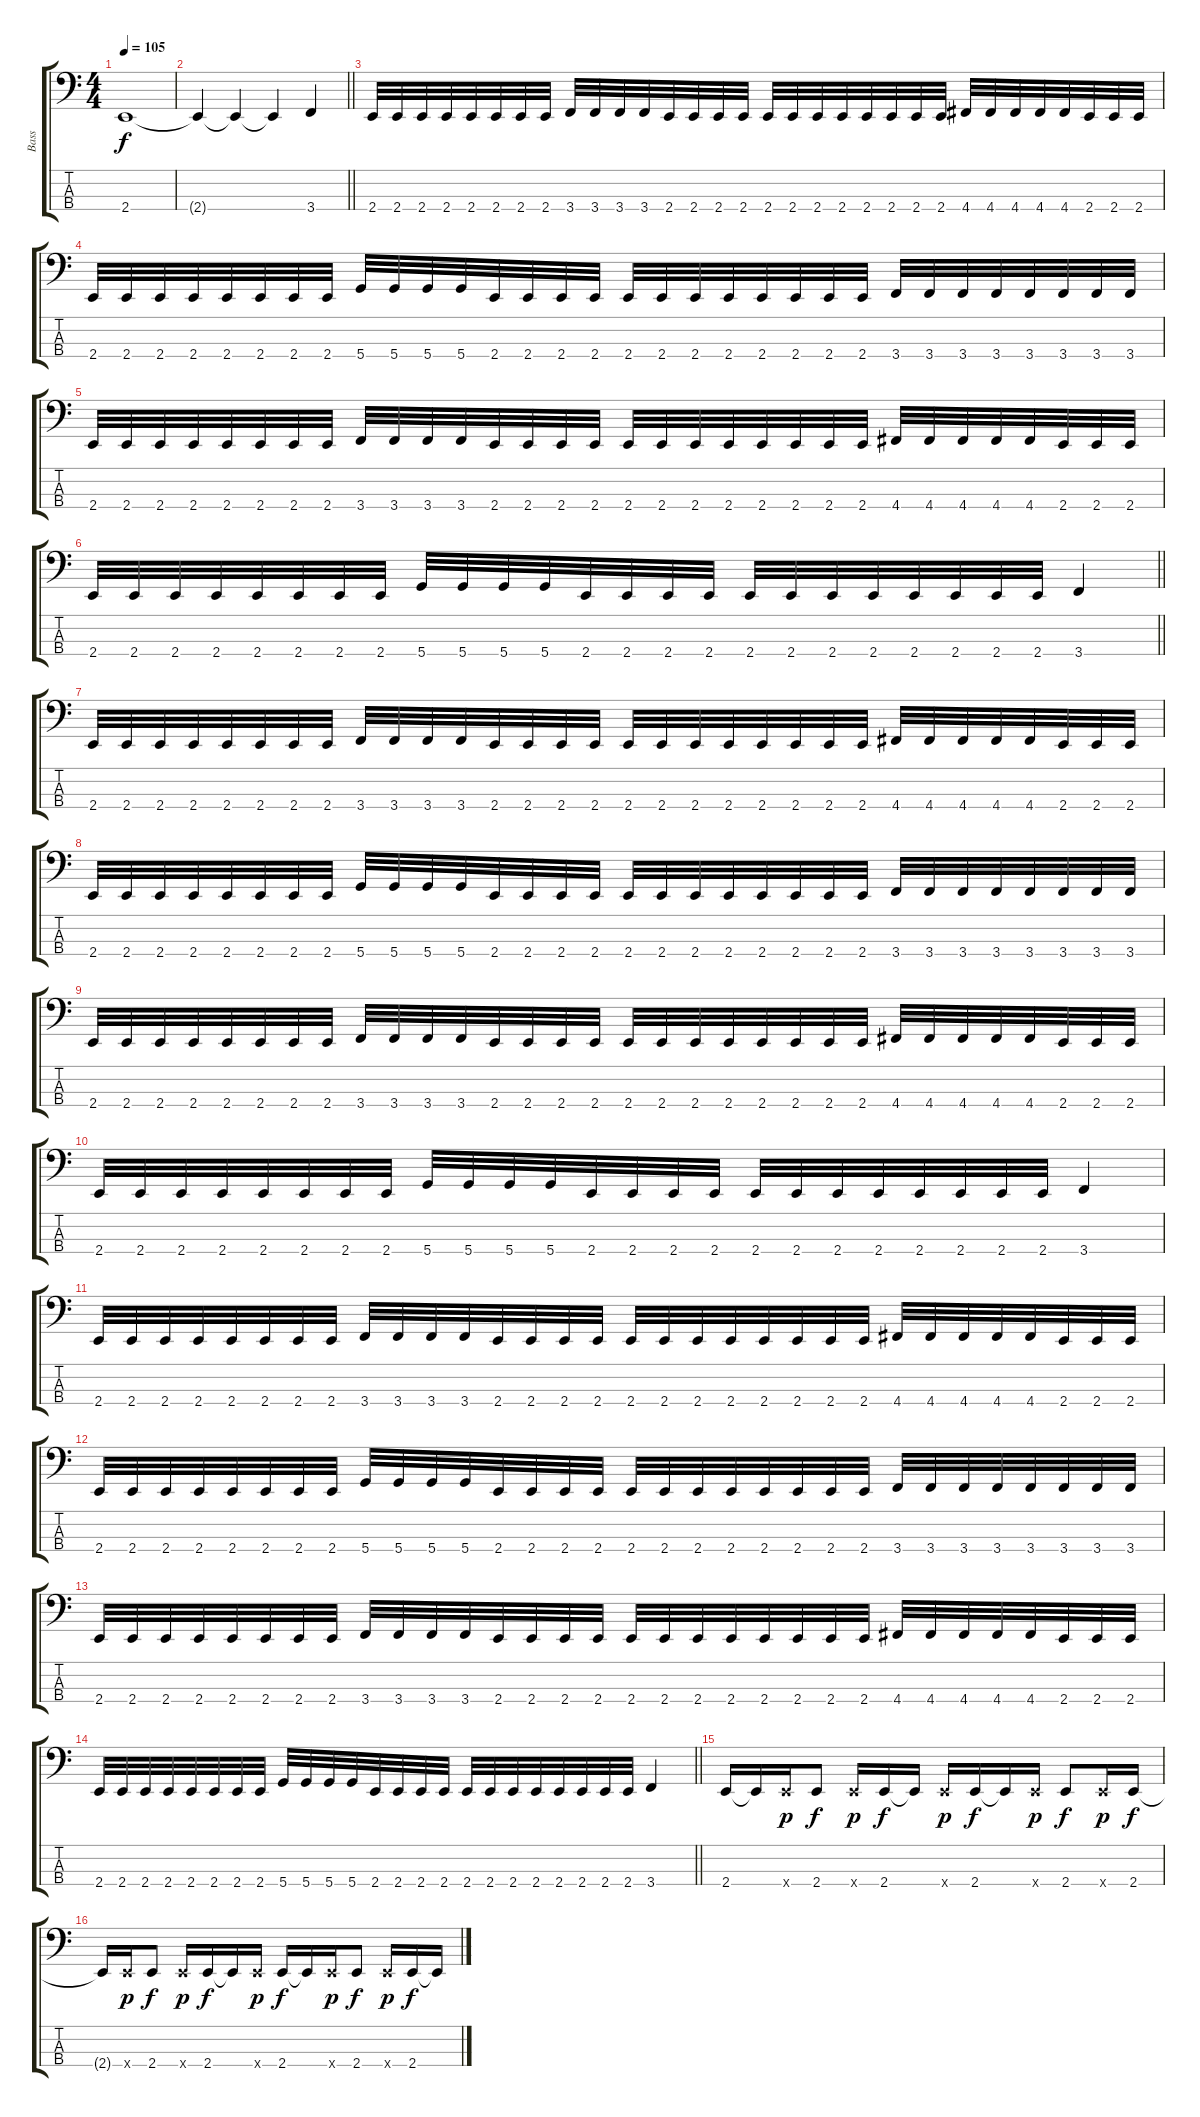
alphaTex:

\track ("Bass" "Bass") {instrument electricbassfinger}
\staff {score tabs}
\tuning (F2 C2 G1 D1) {hide}
\ts (4 4)
\tempo 105
\clef f4
\ks c
2.4{t}.1{dy f} |
\barLineRight lightlight
2.4{t}.4 2.4{t}.4 2.4{t}.4 3.4.4 |
\section ("" "")
2.4.32 2.4.32 2.4.32 2.4.32 2.4.32 2.4.32 2.4.32 2.4.32 3.4.32 3.4.32 3.4.32 3.4.32 2.4.32 2.4.32 2.4.32 2.4.32 2.4.32 2.4.32 2.4.32 2.4.32 2.4.32 2.4.32 2.4.32 2.4.32 4.4.32 4.4.32 4.4.32 4.4.32 4.4.32 2.4.32 2.4.32 2.4.32 |
2.4.32 2.4.32 2.4.32 2.4.32 2.4.32 2.4.32 2.4.32 2.4.32 5.4.32 5.4.32 5.4.32 5.4.32 2.4.32 2.4.32 2.4.32 2.4.32 2.4.32 2.4.32 2.4.32 2.4.32 2.4.32 2.4.32 2.4.32 2.4.32 3.4.32 3.4.32 3.4.32 3.4.32 3.4.32 3.4.32 3.4.32 3.4.32 |
2.4.32 2.4.32 2.4.32 2.4.32 2.4.32 2.4.32 2.4.32 2.4.32 3.4.32 3.4.32 3.4.32 3.4.32 2.4.32 2.4.32 2.4.32 2.4.32 2.4.32 2.4.32 2.4.32 2.4.32 2.4.32 2.4.32 2.4.32 2.4.32 4.4.32 4.4.32 4.4.32 4.4.32 4.4.32 2.4.32 2.4.32 2.4.32 |
\barLineRight lightlight
2.4.32 2.4.32 2.4.32 2.4.32 2.4.32 2.4.32 2.4.32 2.4.32 5.4.32 5.4.32 5.4.32 5.4.32 2.4.32 2.4.32 2.4.32 2.4.32 2.4.32 2.4.32 2.4.32 2.4.32 2.4.32 2.4.32 2.4.32 2.4.32 3.4.4 |
\section ("" "")
2.4.32 2.4.32 2.4.32 2.4.32 2.4.32 2.4.32 2.4.32 2.4.32 3.4.32 3.4.32 3.4.32 3.4.32 2.4.32 2.4.32 2.4.32 2.4.32 2.4.32 2.4.32 2.4.32 2.4.32 2.4.32 2.4.32 2.4.32 2.4.32 4.4.32 4.4.32 4.4.32 4.4.32 4.4.32 2.4.32 2.4.32 2.4.32 |
2.4.32 2.4.32 2.4.32 2.4.32 2.4.32 2.4.32 2.4.32 2.4.32 5.4.32 5.4.32 5.4.32 5.4.32 2.4.32 2.4.32 2.4.32 2.4.32 2.4.32 2.4.32 2.4.32 2.4.32 2.4.32 2.4.32 2.4.32 2.4.32 3.4.32 3.4.32 3.4.32 3.4.32 3.4.32 3.4.32 3.4.32 3.4.32 |
2.4.32 2.4.32 2.4.32 2.4.32 2.4.32 2.4.32 2.4.32 2.4.32 3.4.32 3.4.32 3.4.32 3.4.32 2.4.32 2.4.32 2.4.32 2.4.32 2.4.32 2.4.32 2.4.32 2.4.32 2.4.32 2.4.32 2.4.32 2.4.32 4.4.32 4.4.32 4.4.32 4.4.32 4.4.32 2.4.32 2.4.32 2.4.32 |
2.4.32 2.4.32 2.4.32 2.4.32 2.4.32 2.4.32 2.4.32 2.4.32 5.4.32 5.4.32 5.4.32 5.4.32 2.4.32 2.4.32 2.4.32 2.4.32 2.4.32 2.4.32 2.4.32 2.4.32 2.4.32 2.4.32 2.4.32 2.4.32 3.4.4 |
2.4.32 2.4.32 2.4.32 2.4.32 2.4.32 2.4.32 2.4.32 2.4.32 3.4.32 3.4.32 3.4.32 3.4.32 2.4.32 2.4.32 2.4.32 2.4.32 2.4.32 2.4.32 2.4.32 2.4.32 2.4.32 2.4.32 2.4.32 2.4.32 4.4.32 4.4.32 4.4.32 4.4.32 4.4.32 2.4.32 2.4.32 2.4.32 |
2.4.32 2.4.32 2.4.32 2.4.32 2.4.32 2.4.32 2.4.32 2.4.32 5.4.32 5.4.32 5.4.32 5.4.32 2.4.32 2.4.32 2.4.32 2.4.32 2.4.32 2.4.32 2.4.32 2.4.32 2.4.32 2.4.32 2.4.32 2.4.32 3.4.32 3.4.32 3.4.32 3.4.32 3.4.32 3.4.32 3.4.32 3.4.32 |
2.4.32 2.4.32 2.4.32 2.4.32 2.4.32 2.4.32 2.4.32 2.4.32 3.4.32 3.4.32 3.4.32 3.4.32 2.4.32 2.4.32 2.4.32 2.4.32 2.4.32 2.4.32 2.4.32 2.4.32 2.4.32 2.4.32 2.4.32 2.4.32 4.4.32 4.4.32 4.4.32 4.4.32 4.4.32 2.4.32 2.4.32 2.4.32 |
\barLineRight lightlight
2.4.32 2.4.32 2.4.32 2.4.32 2.4.32 2.4.32 2.4.32 2.4.32 5.4.32 5.4.32 5.4.32 5.4.32 2.4.32 2.4.32 2.4.32 2.4.32 2.4.32 2.4.32 2.4.32 2.4.32 2.4.32 2.4.32 2.4.32 2.4.32 3.4.4 |
\section ("" "")
2.4.16 2.4{t}.16 2.4{x}.16{dy p} 2.4.8{dy f} 2.4{x}.16{dy p} 2.4.16{dy f} 2.4{t}.16 2.4{x}.16{dy p} 2.4.16{dy f} 2.4{t}.16 2.4{x}.16{dy p} 2.4.8{dy f} 2.4{x}.16{dy p} 2.4.16{dy f} |
2.4{t}.16 2.4{x}.16{dy p} 2.4.8{dy f} 2.4{x}.16{dy p} 2.4.16{dy f} 2.4{t}.16 2.4{x}.16{dy p} 2.4.16{dy f} 2.4{t}.16 2.4{x}.16{dy p} 2.4.8{dy f} 2.4{x}.16{dy p} 2.4.16{dy f} 2.4{t}.16
